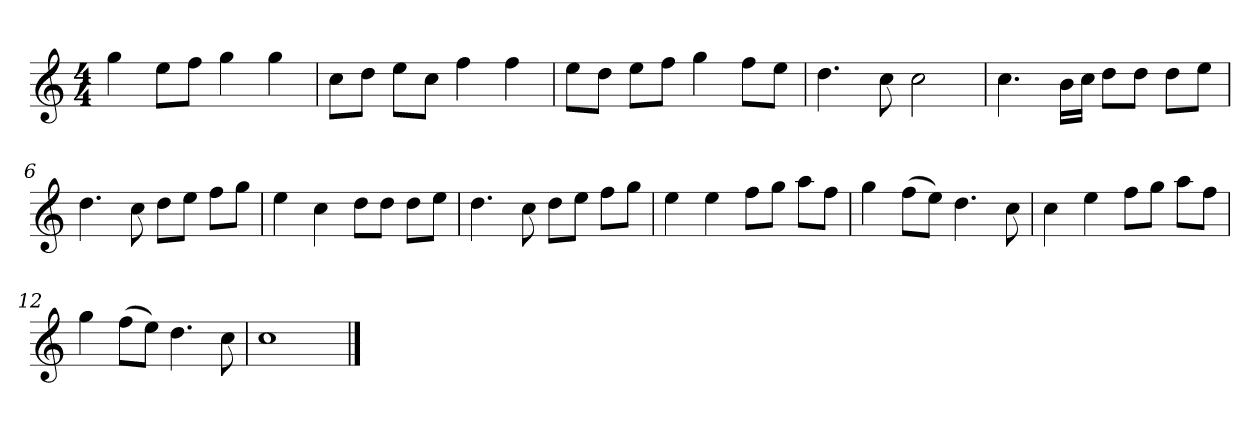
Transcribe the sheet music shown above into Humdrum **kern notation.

**kern
*part1
*staff1
*k[]
*M4/4
*MM120
=1
4gg
8eeL
8ffJ
4gg
4gg
=2
8ccL
8ddJ
8eeL
8ccJ
4ff
4ff
=3
8eeL
8ddJ
8eeL
8ffJ
4gg
8ffL
8eeJ
=4
4.dd
8cc
2cc
=5
4.cc
16bLL
16ccJJ
8ddL
8ddJ
8ddL
8eeJ
=6
4.dd
8cc
8ddL
8eeJ
8ffL
8ggJ
=7
4ee
4cc
8ddL
8ddJ
8ddL
8eeJ
=8
4.dd
8cc
8ddL
8eeJ
8ffL
8ggJ
=9
4ee
4ee
8ffL
8ggJ
8aaL
8ffJ
=10
4gg
(8ffL
8eeJ)
4.dd
8cc
=11
4cc
4ee
8ffL
8ggJ
8aaL
8ffJ
=12
4gg
(8ffL
8eeJ)
4.dd
8cc
=13
1cc
==
*-
